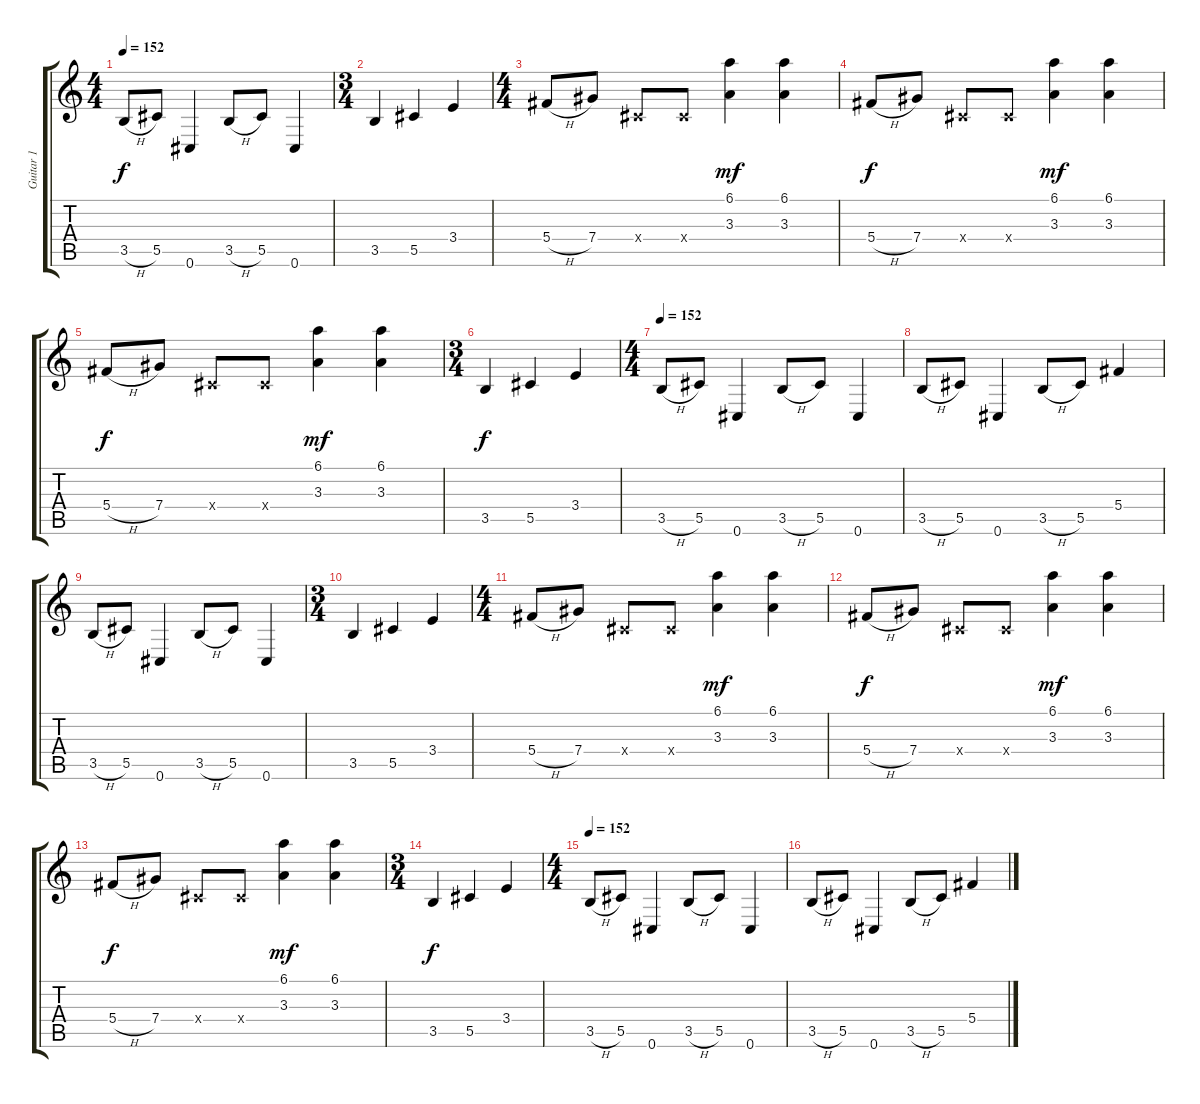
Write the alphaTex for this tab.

\track ("Guitar 1" "Guitar 1") {instrument overdrivenguitar}
\staff {score tabs}
\tuning (Eb4 Bb3 Gb3 Db3 Ab2 Db2) {hide}
\ts (4 4)
\tempo 152
\clef g2
\ks c
3.5{h}.8{dy f volume 15 instrument overdrivenguitar} 5.5.8 0.6.4 3.5{h}.8 5.5.8 0.6.4 |
\ts (3 4)
3.5.4 5.5.4 3.4.4 |
\ts (4 4)
5.4{h}.8 7.4.8 0.4{x}.8 0.4{x}.8 (6.1 3.3).4{dy mf} (6.1 3.3).4 |
5.4{h}.8{dy f} 7.4.8 0.4{x}.8 0.4{x}.8 (6.1 3.3).4{dy mf} (6.1 3.3).4 |
5.4{h}.8{dy f} 7.4.8 0.4{x}.8 0.4{x}.8 (6.1 3.3).4{dy mf} (6.1 3.3).4 |
\ts (3 4)
3.5.4{dy f} 5.5.4 3.4.4 |
\ts (4 4)
\tempo 152
3.5{h}.8{volume 15 instrument overdrivenguitar} 5.5.8 0.6.4 3.5{h}.8 5.5.8 0.6.4 |
3.5{h}.8{volume 15 instrument overdrivenguitar} 5.5.8 0.6.4 3.5{h}.8 5.5.8 5.4.4 |
3.5{h}.8{volume 15 instrument overdrivenguitar} 5.5.8 0.6.4 3.5{h}.8 5.5.8 0.6.4 |
\ts (3 4)
3.5.4 5.5.4 3.4.4 |
\ts (4 4)
5.4{h}.8 7.4.8 0.4{x}.8 0.4{x}.8 (6.1 3.3).4{dy mf} (6.1 3.3).4 |
5.4{h}.8{dy f} 7.4.8 0.4{x}.8 0.4{x}.8 (6.1 3.3).4{dy mf} (6.1 3.3).4 |
5.4{h}.8{dy f} 7.4.8 0.4{x}.8 0.4{x}.8 (6.1 3.3).4{dy mf} (6.1 3.3).4 |
\ts (3 4)
3.5.4{dy f} 5.5.4 3.4.4 |
\ts (4 4)
\tempo 152
3.5{h}.8{volume 15 instrument overdrivenguitar} 5.5.8 0.6.4 3.5{h}.8 5.5.8 0.6.4 |
3.5{h}.8{volume 15 instrument overdrivenguitar} 5.5.8 0.6.4 3.5{h}.8 5.5.8 5.4.4
